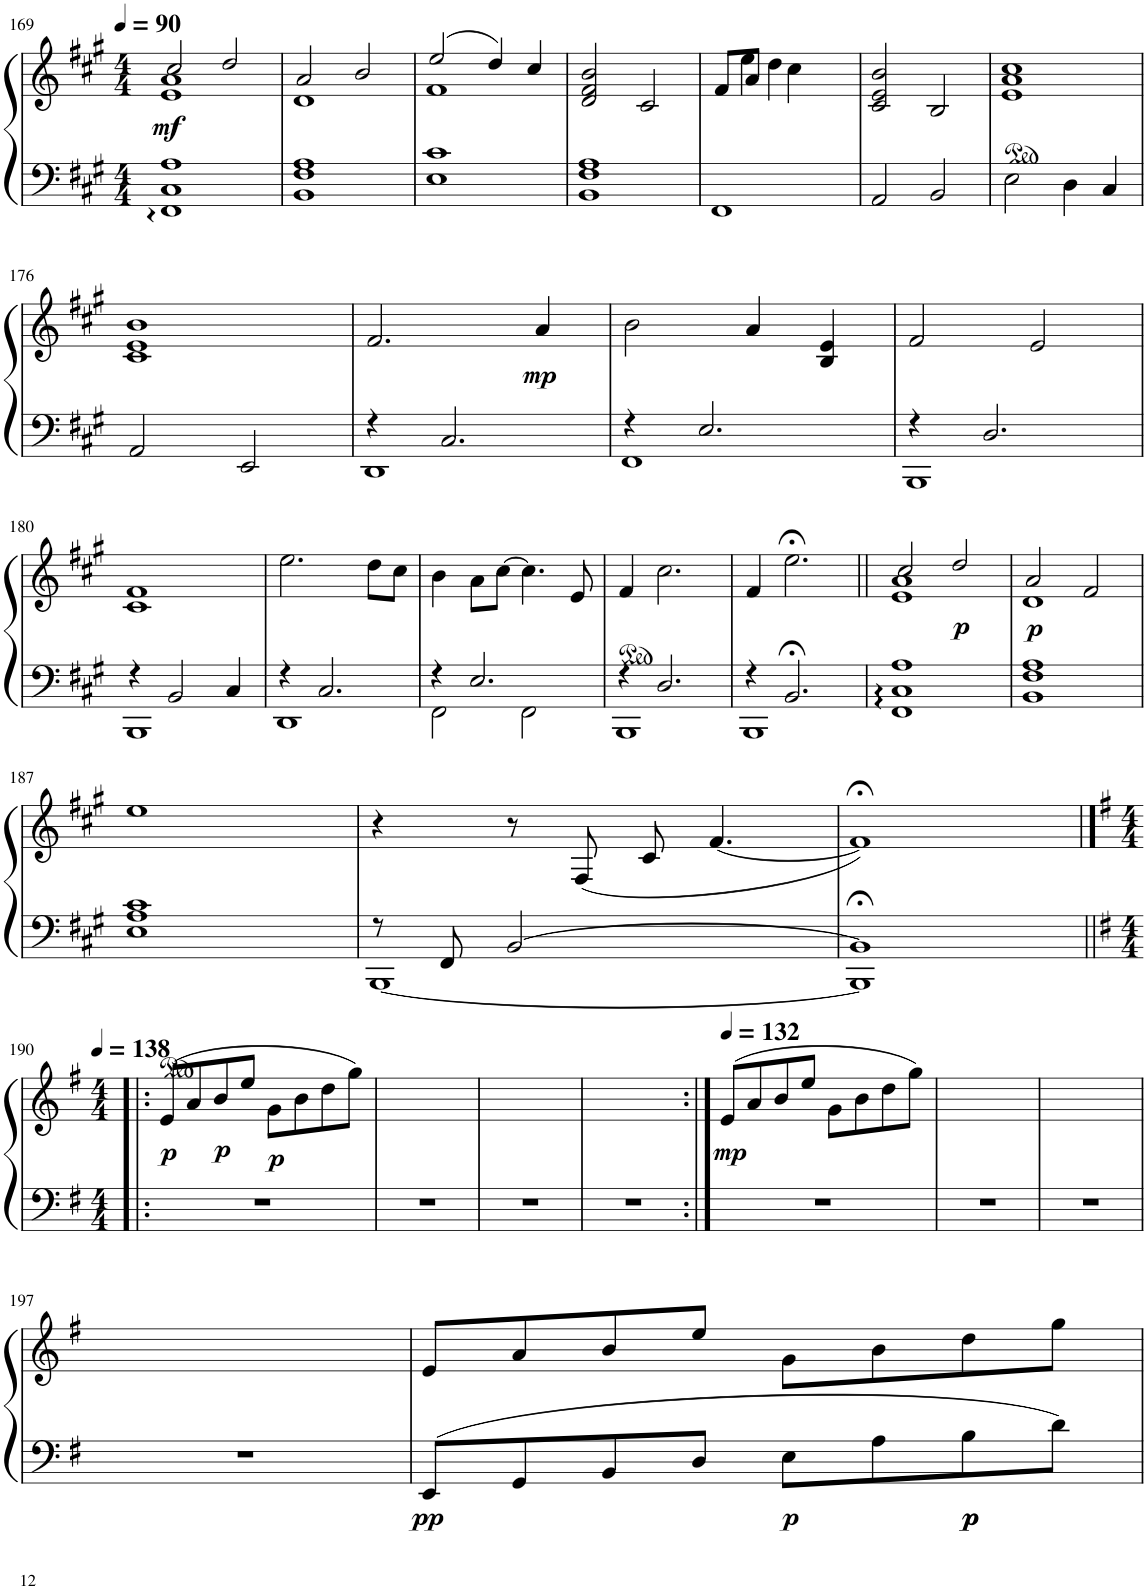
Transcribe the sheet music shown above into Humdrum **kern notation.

**kern	**kern	**dynam
*part1	*part1	*part1
*staff2	*staff1	*staff1/2
*I"Piano	*	*
*I'Pno	*	*
!!LO:PB:g=z
*clefF4	*clefG2	*
*k[f#c#g#]	*k[f#c#g#]	*
*M4/4	*M4/4	*
*MM90	*MM90	*
=169	=169	=169
*^	*^	*
*	*^	*	*^	*
!	!	!	!	!	!	!LO:DY:b
1A	1C#	1FF#	2cc#/	1a	1e	mf
.	.	.	2dd/	.	.	.
*	*v	*v	*	*	*	*
*	*	*	*v	*v	*
=170	=170	=170	=170	=170
1F# 1A	1BB	2a/	1d	.
.	.	2b/	.	.
=171	=171	=171	=171	=171
1c#	1E	(>2ee/	1f#	.
.	.	4dd/)	.	.
.	.	4cc#/	.	.
*	*	*v	*v	*
=172	=172	=172	=172
1F# 1A	1BB	2d/ 2f#/ 2b/	.
.	.	2c#/	.
*v	*v	*	*
=173	=173	=173
*	*^	*
1FF#	8f#/L	8ryy	.
.	8a/J	4ee\	.
.	4dd\	.	.
.	.	4cc#\	.
.	2ryy	.	.
.	.	4.ryy	.
*	*v	*v	*
=174	=174	=174
2AA/	2c#/ 2e/ 2b/	.
2BB/	2B/	.
=175	=175	=175
*	*^	*
2E\	1a 1cc#	1e	.
4D\	.	.	.
4C#/	.	.	.
!!LO:LB:g=z	!!
=176	=176	=176	=176
2AA/	1b	1c# 1e	.
2EE/	.	.	.
*	*v	*v	*
=177	=177	=177
*^	*	*
4r	1DD	2.f#/	.
2.C#/	.	.	.
!	!	!	!LO:DY:b
.	.	4a/	mp
=178	=178	=178	=178
4r	1FF#	2b\	.
2.E/	.	.	.
.	.	4a/	.
.	.	4B/ 4e/	.
=179	=179	=179	=179
4r	1BBB	2f#/	.
2.D/	.	.	.
.	.	2e/	.
!!LO:LB:g=z
=180	=180	=180	=180
*	*	*^	*
4r	1BBB	1f#	1c#	.
2BB/	.	.	.	.
4C#/	.	.	.	.
*	*	*v	*v	*
=181	=181	=181	=181
4r	1DD	2.ee\	.
2.C#/	.	.	.
.	.	8dd\L	.
.	.	8cc#\J	.
=182	=182	=182	=182
4r	2FF#\	4b\	.
2.E/	.	8a\L	.
.	.	[>8cc#\J	.
.	2FF#\	4.cc#\]	.
.	.	8e/	.
=183	=183	=183	=183
4r	1BBB	4f#/	.
2.D/	.	2.cc#\	.
=184	=184	=184	=184
4r	1BBB	4f#/	.
2.BB;</	.	2.ee;<\	.
=185||	=185||	=185||	=185||
*	*^	*^	*
*	*	*	*	*^	*
1A	1C#	1FF#	2cc#/	1a	1e	.
!	!	!	!	!	!	!LO:DY:b
.	.	.	2dd/	.	.	p
*	*v	*v	*	*	*	*
*	*	*	*v	*v	*
=186	=186	=186	=186	=186
!	!	!	!	!LO:DY:b
1F# 1A	1BB	2a/	1d	p
.	.	2f#/	.	.
*	*	*v	*v	*
!!LO:LB:g=z
=187	=187	=187	=187
1A 1c#	1E	1ee	.
=188	=188	=188	=188
8r	[<1BBB	4r	.
8FF#/	.	.	.
[>2BB/	.	8r	.
.	.	(<8F#/	.
.	.	8c#/	.
.	.	[<4.f#/	.
4ryy	.	.	.
=189	=189	=189	=189
1BB;<]	1BBB]	1f#;<])	.
*v	*v	*	*
!!LO:LB:g=z
=190|!:	=190|!:	=190|!:
*k[f#]	*k[f#]	*
*M4/4	*M4/4	*
*	*MM138	*
*^	*	*
!	!	!	!LO:DY:b
*v	*v	*	*
1r	(>8e/L	p
.	8a/	.
!	!	!LO:DY:b
.	8b/	p
.	8ee/J	.
!	!	!LO:DY:b
.	8g\L	p
.	8b\	.
.	8dd\	.
.	8gg\J)	.
=191	=191	=191
1r	1ryy	.
=192	=192	=192
1r	1ryy	.
=193	=193	=193
1r	1ryy	.
=194:|!	=194:|!	=194:|!
*	*MM132	*
!	!	!LO:DY:b
1r	(>8e/L	mp
.	8a/	.
.	8b/	.
.	8ee/J	.
.	8g\L	.
.	8b\	.
.	8dd\	.
.	8gg\J)	.
=195	=195	=195
1r	1ryy	.
=196	=196	=196
1r	1ryy	.
!!LO:LB:g=z
=197	=197	=197
1r	1ryy	.
=198	=198	=198
!	!	!LO:DY:b=2
8EE/L	8e/L	pp
8GG/	8a/	.
8BB/	8b/	.
8D/J	8ee/J	.
!	!	!LO:DY:b=2
8E\L	8g\L	p
8A\	8b\	.
!	!	!LO:DY:b=2
!	!	!LO:DY:n=1:b=2
8B\	8dd\	p p
8d\J	8gg\J	.
=	=	=
*-	*-	*-
